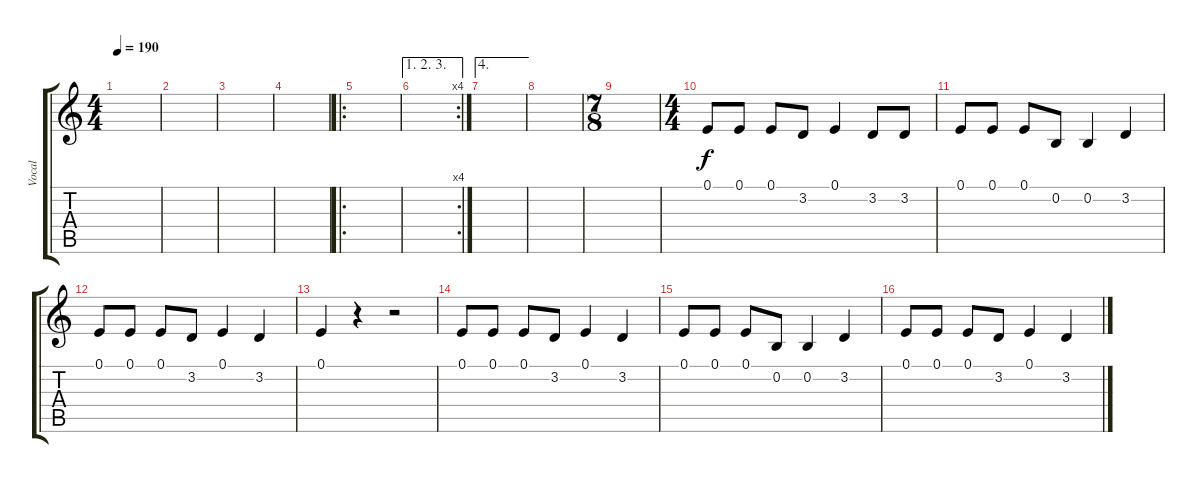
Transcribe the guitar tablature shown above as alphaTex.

\track ("Vocal" "Vocal") {instrument lead2sawtooth}
\staff {score tabs}
\tuning (E4 B3 G3 D3 A2 E2) {hide}
\ts (4 4)
\tempo 190
\clef g2
\ks c
|
|
|
|
\ro
|
\ae (1 2 3)
\rc 4
|
\ae 4
|
|
\ts (7 8)
|
\ts (4 4)
0.1.8 0.1.8 0.1.8 3.2.8 0.1.4 3.2.8 3.2.8 |
0.1.8 0.1.8 0.1.8 0.2.8 0.2.4 3.2.4 |
0.1.8 0.1.8 0.1.8 3.2.8 0.1.4 3.2.4 |
0.1.4 r.4 r.2 |
0.1.8 0.1.8 0.1.8 3.2.8 0.1.4 3.2.4 |
0.1.8 0.1.8 0.1.8 0.2.8 0.2.4 3.2.4 |
0.1.8 0.1.8 0.1.8 3.2.8 0.1.4 3.2.4
